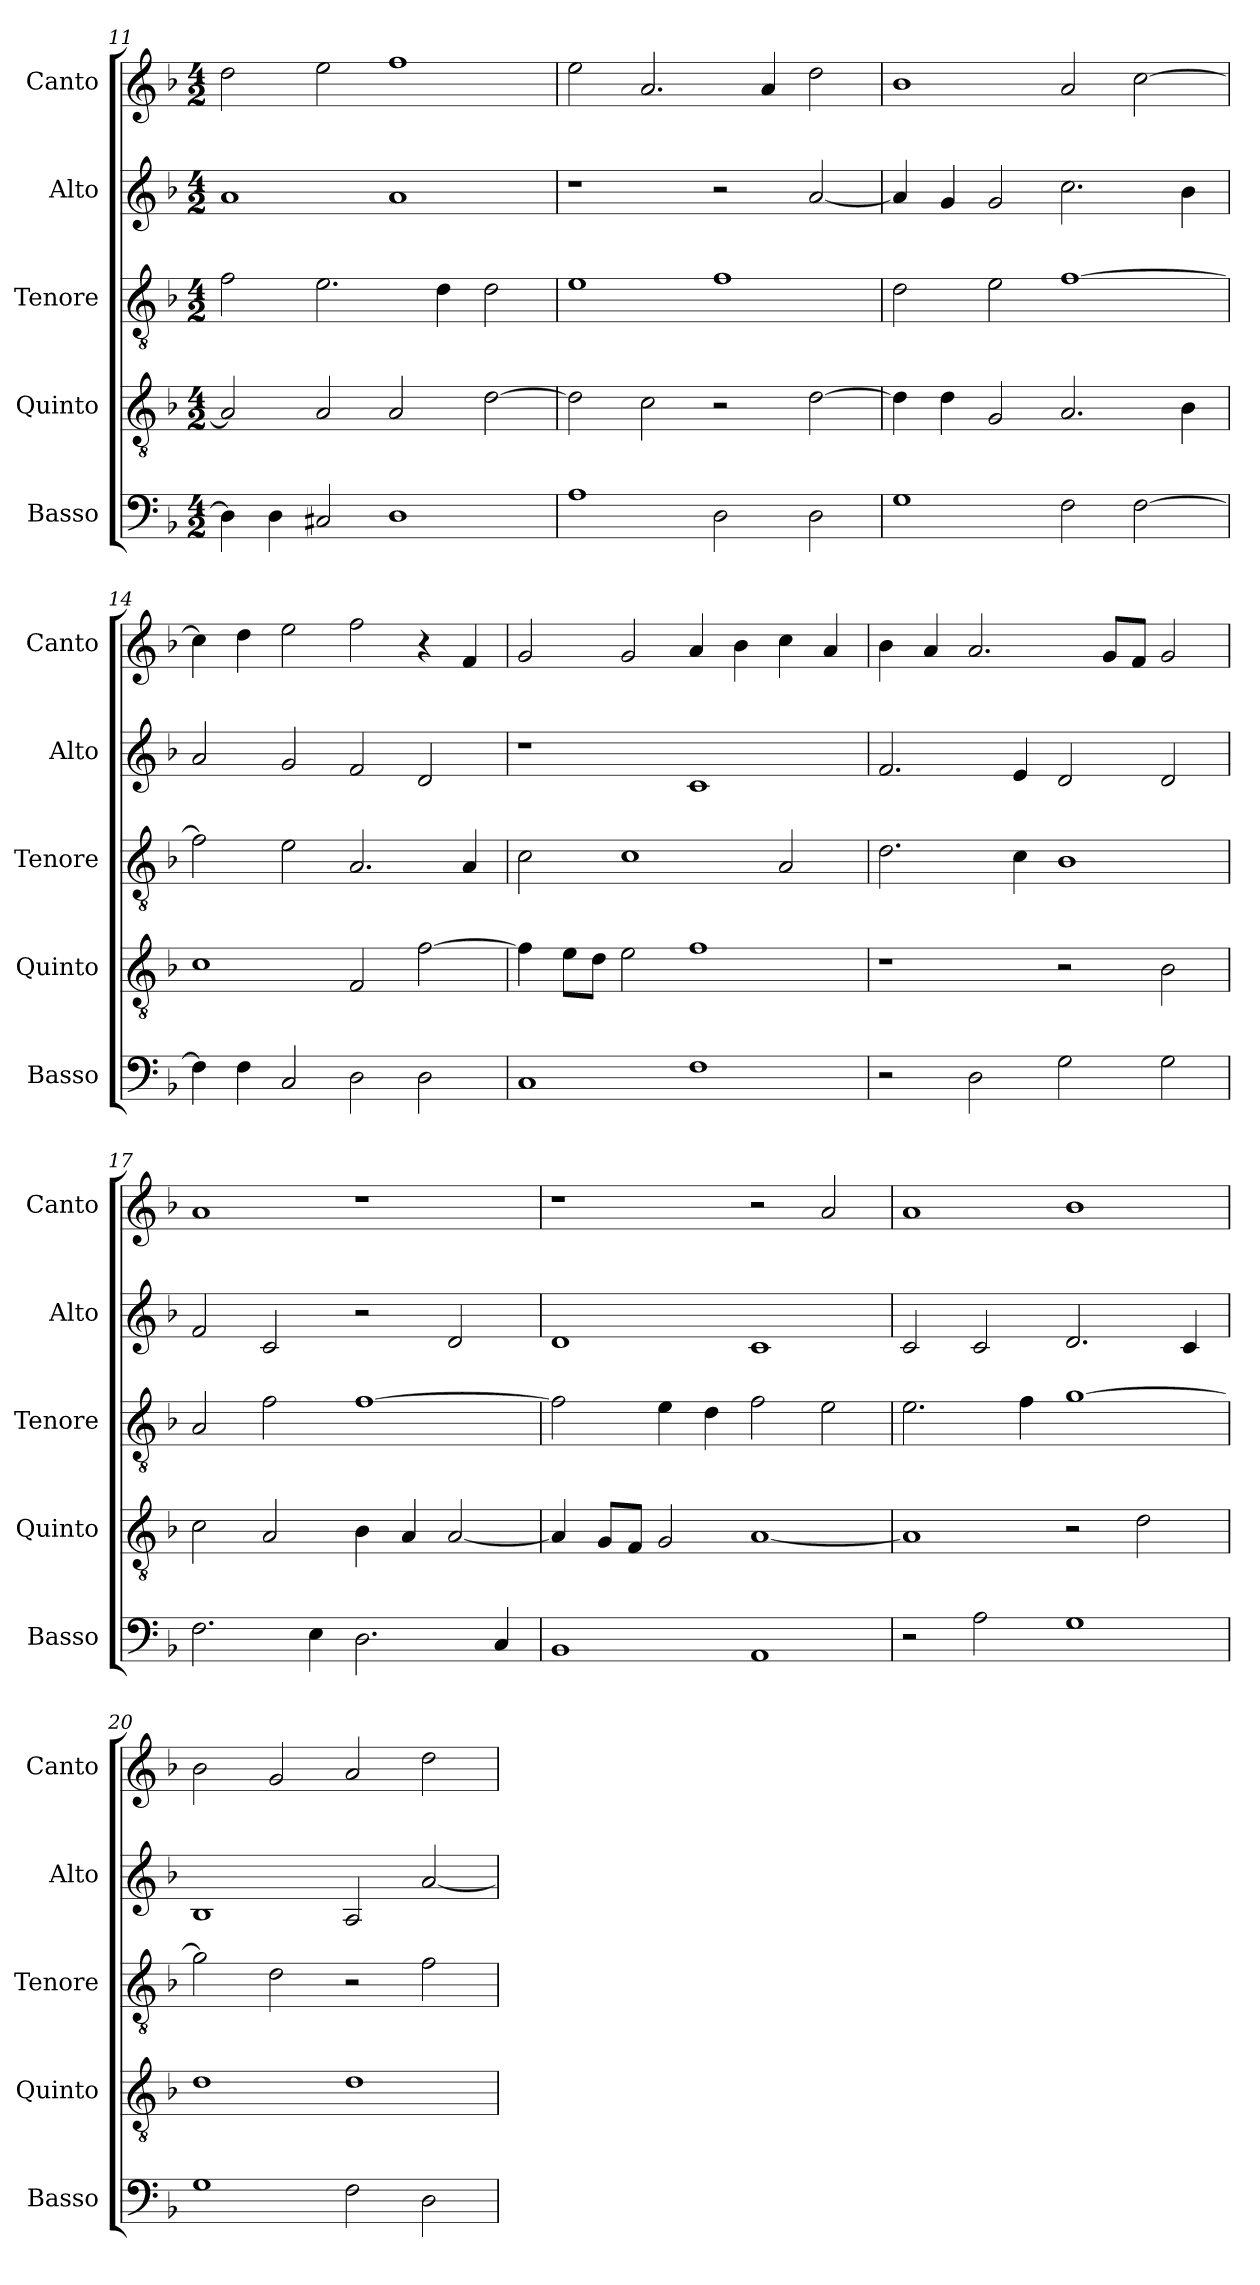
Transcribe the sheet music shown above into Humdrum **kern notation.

**kern	**kern	**kern	**kern	**kern
*part5	*part4	*part3	*part2	*part1
*staff5	*staff4	*staff3	*staff2	*staff1
*I"Basso	*I"Quinto	*I"Tenore	*I"Alto	*I"Canto
*I'Basso	*I'Quinto	*I'Tenore	*I'Alto	*I'Canto
*clefF4	*clefGv2	*clefGv2	*clefG2	*clefG2
*k[b-]	*k[b-]	*k[b-]	*k[b-]	*k[b-]
*F:	*F:	*F:	*F:	*F:
*M4/2	*M4/2	*M4/2	*M4/2	*M4/2
=11	=11	=11	=11	=11
4D\]	2A/]	2f\	1a	2dd\
4D\	.	.	.	.
2C#X/	2A/	2.e\	.	2ee\
1D	2A/	.	1a	1ff
.	.	4d\	.	.
.	[2d\	2d\	.	.
=12	=12	=12	=12	=12
1A	2d\]	1e	1r	2ee\
.	2c\	.	.	2.a/
2D\	2r	1f	2r	.
.	.	.	.	4a/
2D\	[2d\	.	[2a/	2dd\
=13	=13	=13	=13	=13
1G	4d\]	2d\	4a/]	1b-
.	4d\	.	4g/	.
.	2G/	2e\	2g/	.
2F\	2.A/	[1f	2.cc\	2a/
[2F\	.	.	.	[2cc\
.	4B-\	.	4b-\	.
!!LO:LB:g=z
=14	=14	=14	=14	=14
4F\]	1c	2f\]	2a/	4cc\]
4F\	.	.	.	4dd\
2C/	.	2e\	2g/	2ee\
2D\	2F/	2.A/	2f/	2ff\
2D\	[2f\	.	2d/	4r
.	.	4A/	.	4f/
=15	=15	=15	=15	=15
1C	4f\]	2c\	1r	2g/
.	8e\L	.	.	.
.	8d\J	.	.	.
.	2e\	1c	.	2g/
1F	1f	.	1c	4a/
.	.	.	.	4b-\
.	.	2A/	.	4cc\
.	.	.	.	4a/
=16	=16	=16	=16	=16
2r	1r	2.d\	2.f/	4b-\
.	.	.	.	4a/
2D\	.	.	.	2.a/
.	.	4c\	4e/	.
2G\	2r	1B-	2d/	.
.	.	.	.	8g/L
.	.	.	.	8f/J
2G\	2B-\	.	2d/	2g/
!!LO:PB:g=z
=17	=17	=17	=17	=17
2.F\	2c\	2A/	2f/	1a
.	2A/	2f\	2c/	.
4E\	.	.	.	.
2.D\	4B-\	[1f	2r	1r
.	4A/	.	.	.
.	[2A/	.	2d/	.
4C/	.	.	.	.
=18	=18	=18	=18	=18
1BB-	4A/]	2f\]	1d	1r
.	8G/L	.	.	.
.	8F/J	.	.	.
.	2G/	4e\	.	.
.	.	4d\	.	.
1AA	[1A	2f\	1c	2r
.	.	2e\	.	2a/
=19	=19	=19	=19	=19
2r	1A]	2.e\	2c/	1a
2A\	.	.	2c/	.
.	.	4f\	.	.
1G	2r	[1g	2.d/	1b-
.	2d\	.	.	.
.	.	.	4c/	.
=20	=20	=20	=20	=20
1G	1d	2g\]	1B-	2b-\
.	.	2d\	.	2g/
2F\	1d	2r	2A/	2a/
2D\	.	2f\	[2a/	2dd\
=	=	=	=	=
*-	*-	*-	*-	*-
